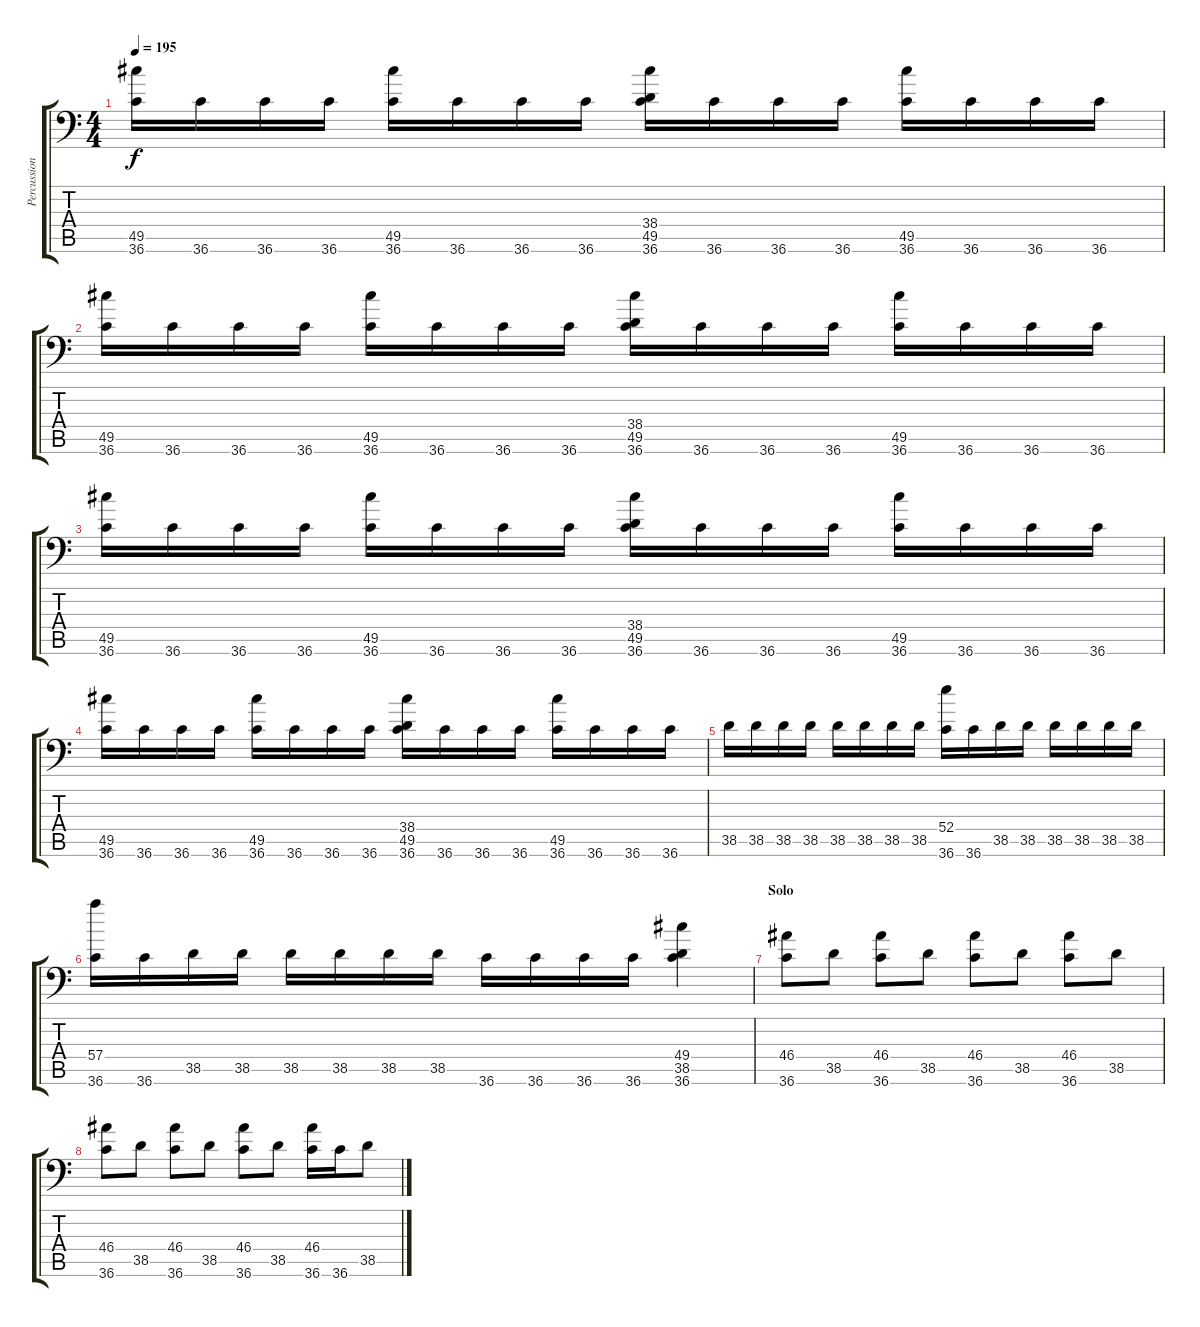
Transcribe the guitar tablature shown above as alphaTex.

\track ("Percussion" "Percussion") {instrument acousticgrandpiano}
\staff {score tabs}
\tuning (C-1 C-1 C-1 C-1 C-1 C-1) {hide}
\ts (4 4)
\tempo 195
\clef f4
\ks c
(49.5 36.6).16{dy f} 36.6.16 36.6.16 36.6.16 (49.5 36.6).16 36.6.16 36.6.16 36.6.16 (38.4 49.5 36.6).16 36.6.16 36.6.16 36.6.16 (49.5 36.6).16 36.6.16 36.6.16 36.6.16 |
(49.5 36.6).16 36.6.16 36.6.16 36.6.16 (49.5 36.6).16 36.6.16 36.6.16 36.6.16 (38.4 49.5 36.6).16 36.6.16 36.6.16 36.6.16 (49.5 36.6).16 36.6.16 36.6.16 36.6.16 |
(49.5 36.6).16 36.6.16 36.6.16 36.6.16 (49.5 36.6).16 36.6.16 36.6.16 36.6.16 (38.4 49.5 36.6).16 36.6.16 36.6.16 36.6.16 (49.5 36.6).16 36.6.16 36.6.16 36.6.16 |
(49.5 36.6).16 36.6.16 36.6.16 36.6.16 (49.5 36.6).16 36.6.16 36.6.16 36.6.16 (38.4 49.5 36.6).16 36.6.16 36.6.16 36.6.16 (49.5 36.6).16 36.6.16 36.6.16 36.6.16 |
38.5.16 38.5.16 38.5.16 38.5.16 38.5.16 38.5.16 38.5.16 38.5.16 (52.4 36.6).16 36.6.16 38.5.16 38.5.16 38.5.16 38.5.16 38.5.16 38.5.16 |
(57.4 36.6).16 36.6.16 38.5.16 38.5.16 38.5.16 38.5.16 38.5.16 38.5.16 36.6.16 36.6.16 36.6.16 36.6.16 (49.4 38.5 36.6).4 |
\section ("" "Solo")
(46.4 36.6).8 38.5.8 (46.4 36.6).8 38.5.8 (46.4 36.6).8 38.5.8 (46.4 36.6).8 38.5.8 |
(46.4 36.6).8 38.5.8 (46.4 36.6).8 38.5.8 (46.4 36.6).8 38.5.8 (46.4 36.6).16 36.6.16 38.5.8
